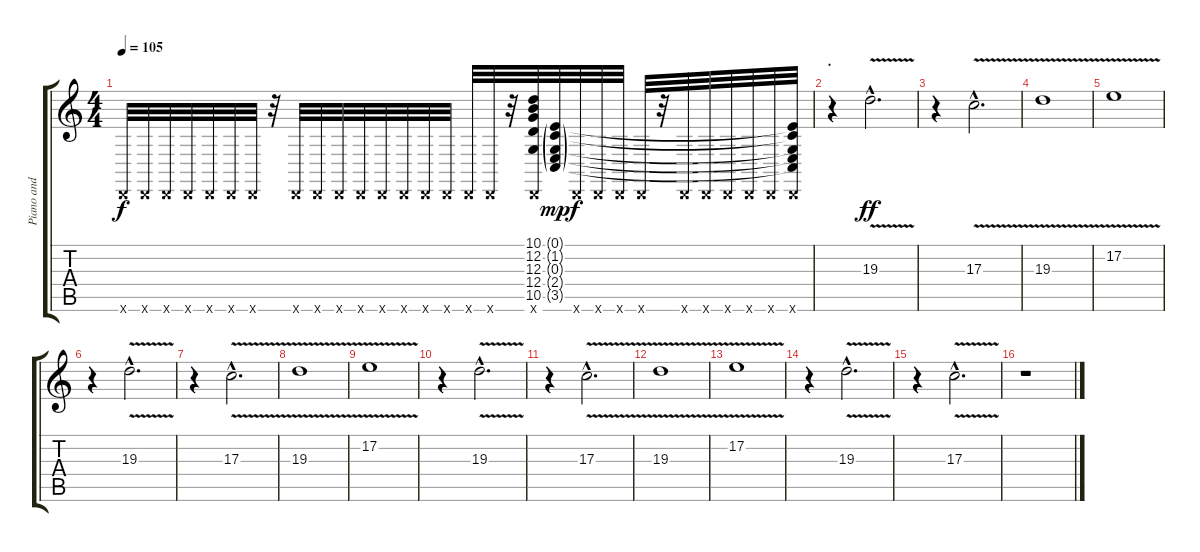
\track ("Piano and fx" "Piano and ") {instrument brightacousticpiano}
\staff {score tabs}
\tuning (E4 B3 G3 D3 A2 D2) {hide}
\ts (4 4)
\tempo 105
\clef g2
\ks c
0.6{x}.32{dy f} 0.6{x}.32 0.6{x}.32 0.6{x}.32 0.6{x}.32 0.6{x}.32 0.6{x}.32 r.32 0.6{x}.32 0.6{x}.32 0.6{x}.32 0.6{x}.32 0.6{x}.32 0.6{x}.32 0.6{x}.32 0.6{x}.32 0.6{x}.32 0.6{x}.32 r.32 (10.1{t} 12.2{t} 12.3{t} 12.4{t} 10.5{t} 0.6{x}).32 (0.1{g} 1.2{g} 0.3{g} 2.4{g} 3.5{g}).32{dy mp} 0.6{x}.32{dy f} 0.6{x}.32 0.6{x}.32 0.6{x}.32 r.32 0.6{x}.32 0.6{x}.32 0.6{x}.32 0.6{x}.32 0.6{x}.32 (0.1{t} 1.2{t} 0.3{t} 2.4{t} 3.5{t} 0.6{x}).32 |
\section ("" ".")
r.4{volume 16 instrument brightacousticpiano} 19.3{v hac}.2{d dy ff} |
r.4 17.3{v hac}.2{d} |
19.3{v}.1 |
17.2{v}.1 |
r.4 19.3{v hac}.2{d} |
r.4 17.3{v hac}.2{d} |
19.3{v}.1 |
17.2{v}.1 |
r.4 19.3{v hac}.2{d} |
r.4 17.3{v hac}.2{d} |
19.3{v}.1 |
17.2{v}.1 |
r.4 19.3{v hac}.2{d} |
r.4 17.3{v hac}.2{d} |
r.1
